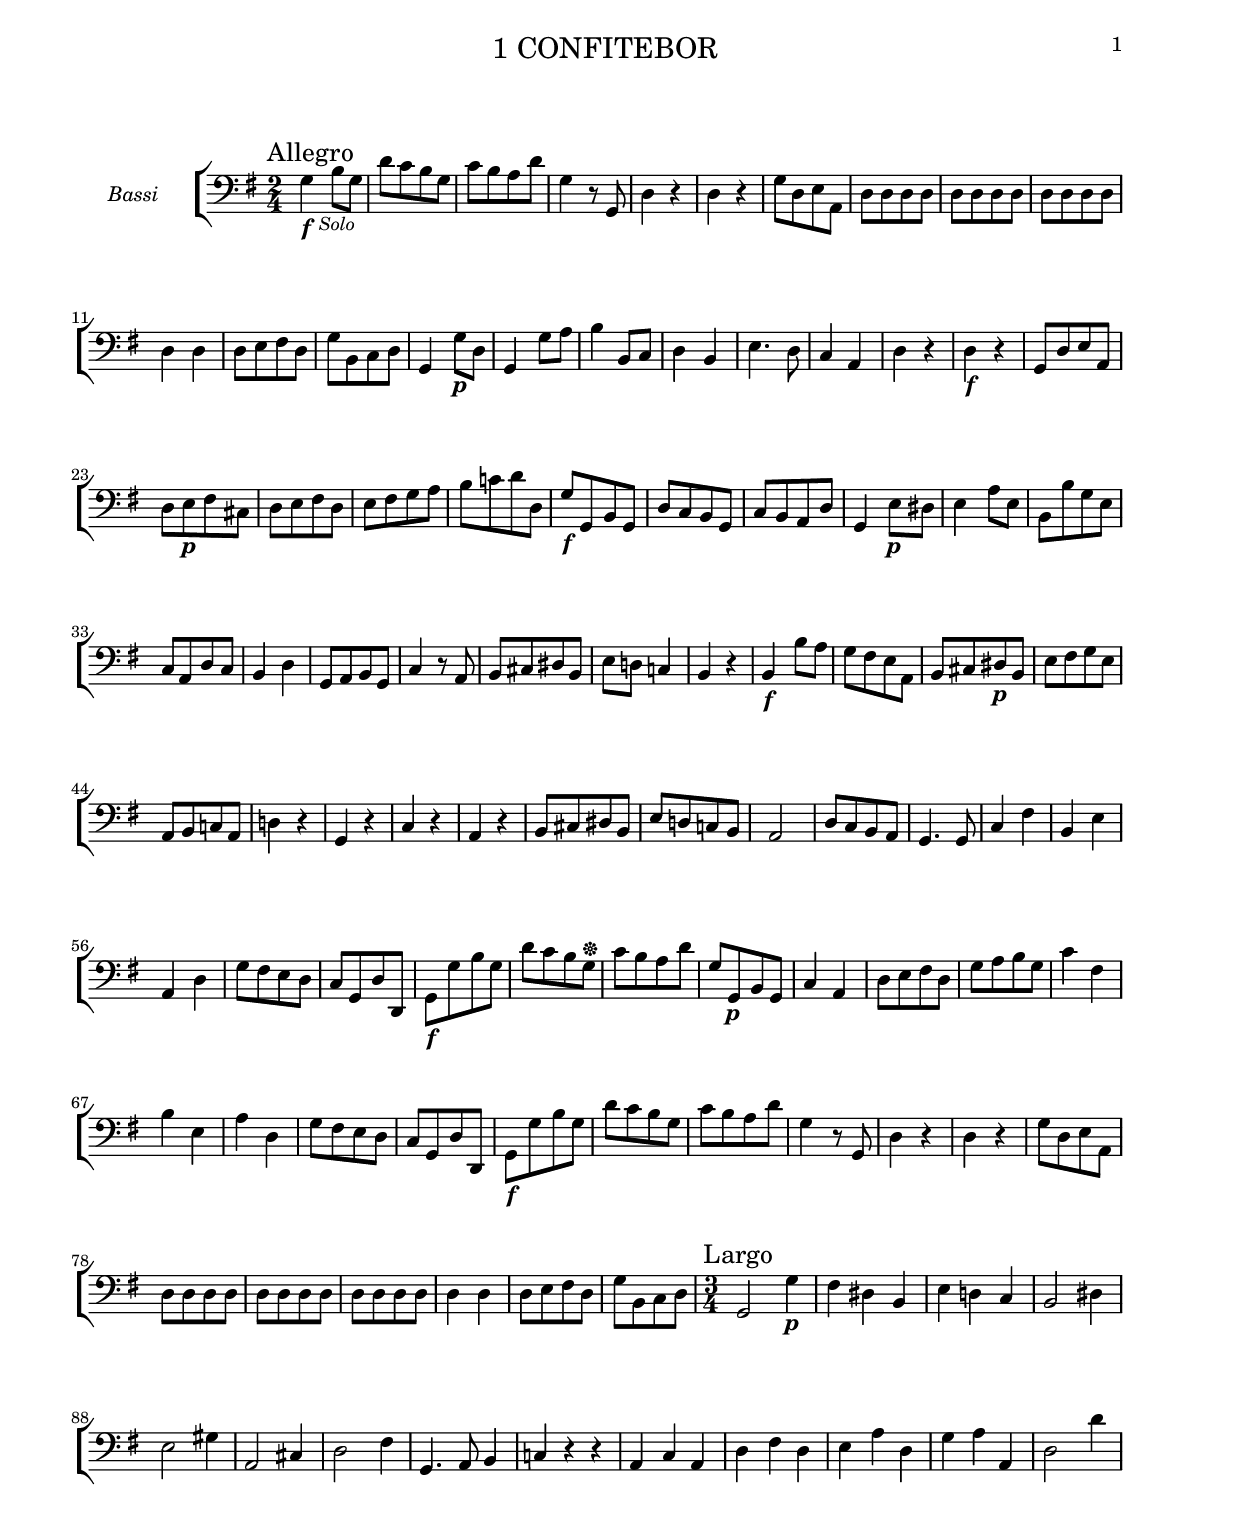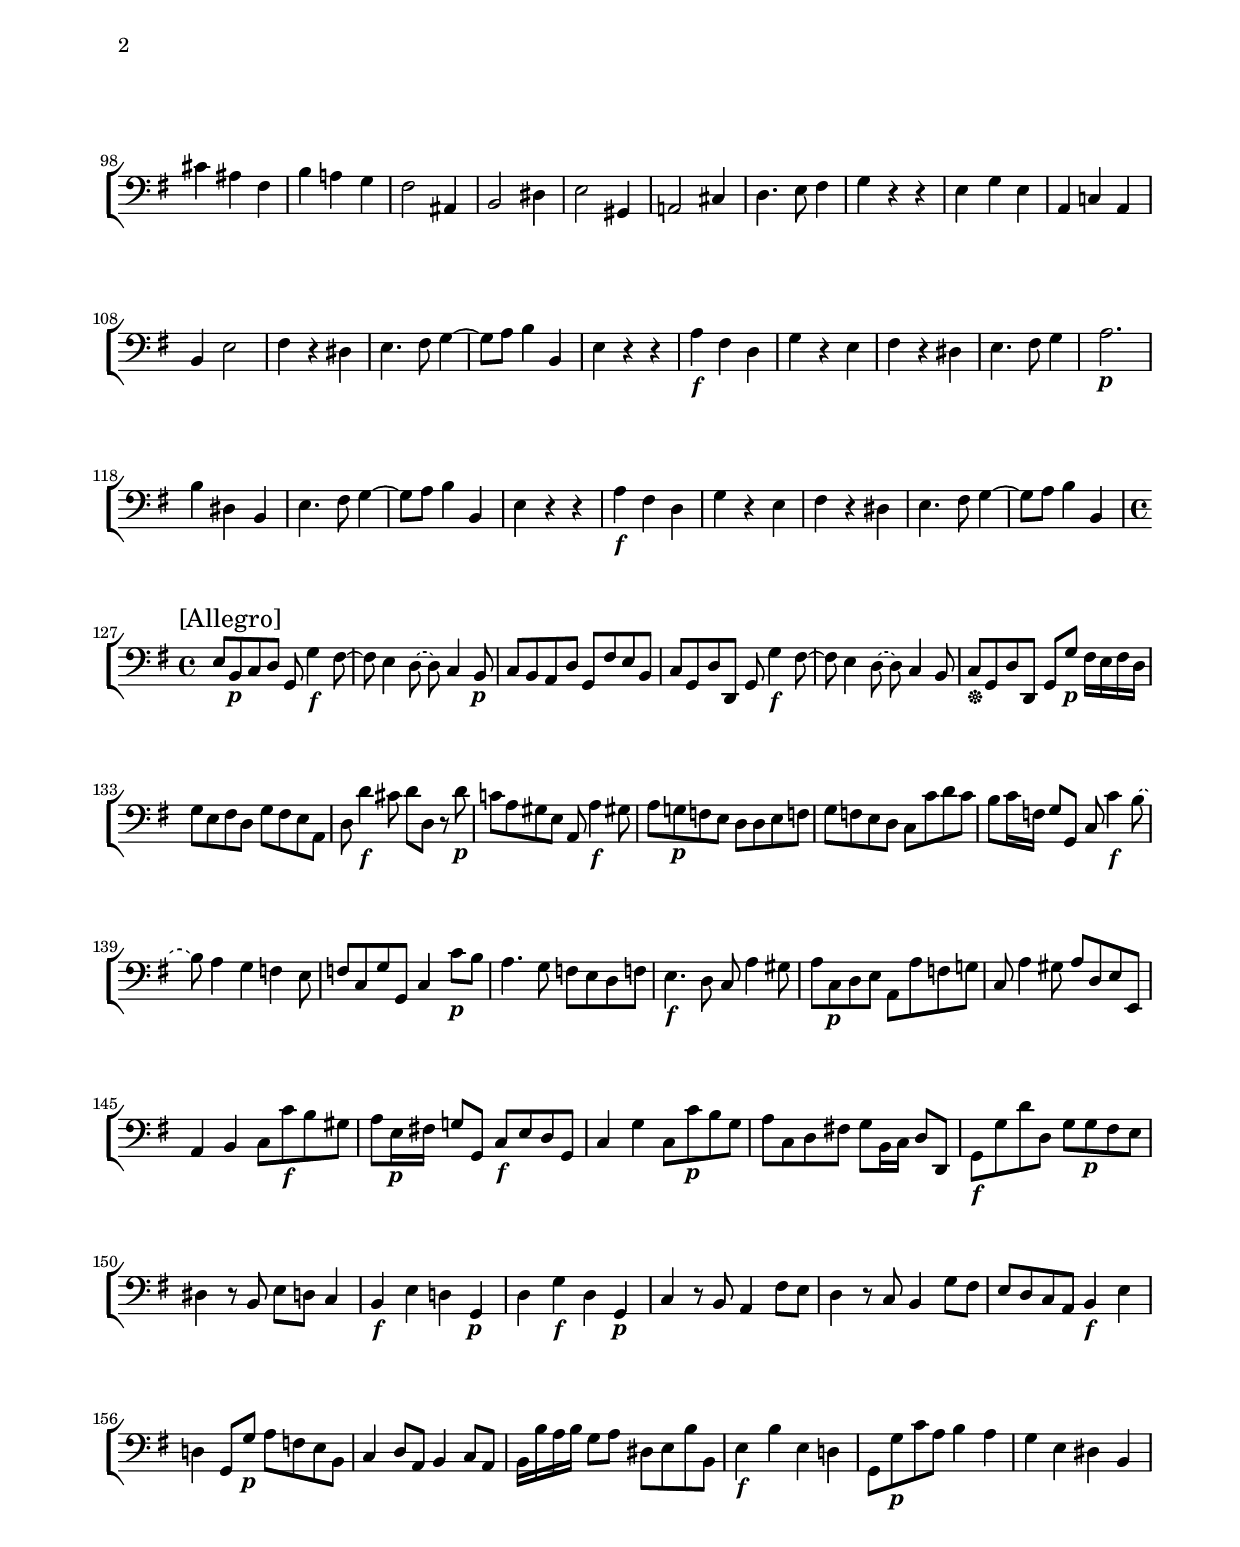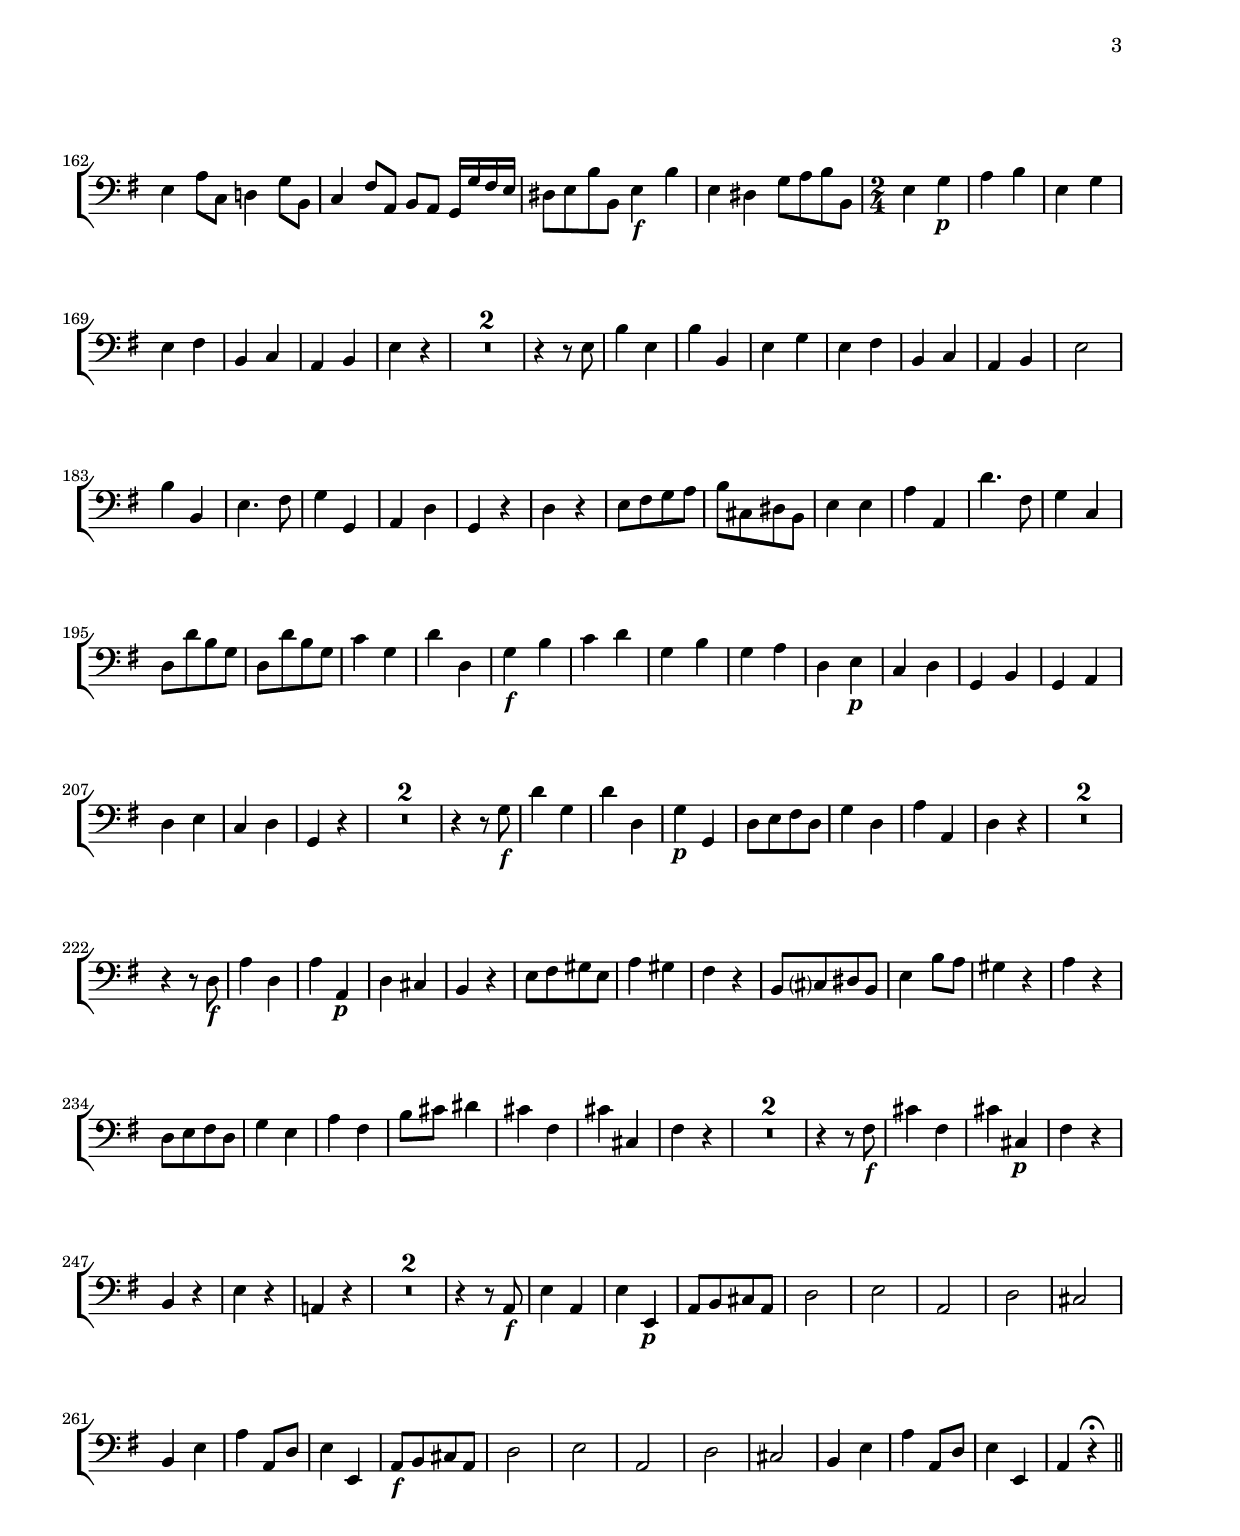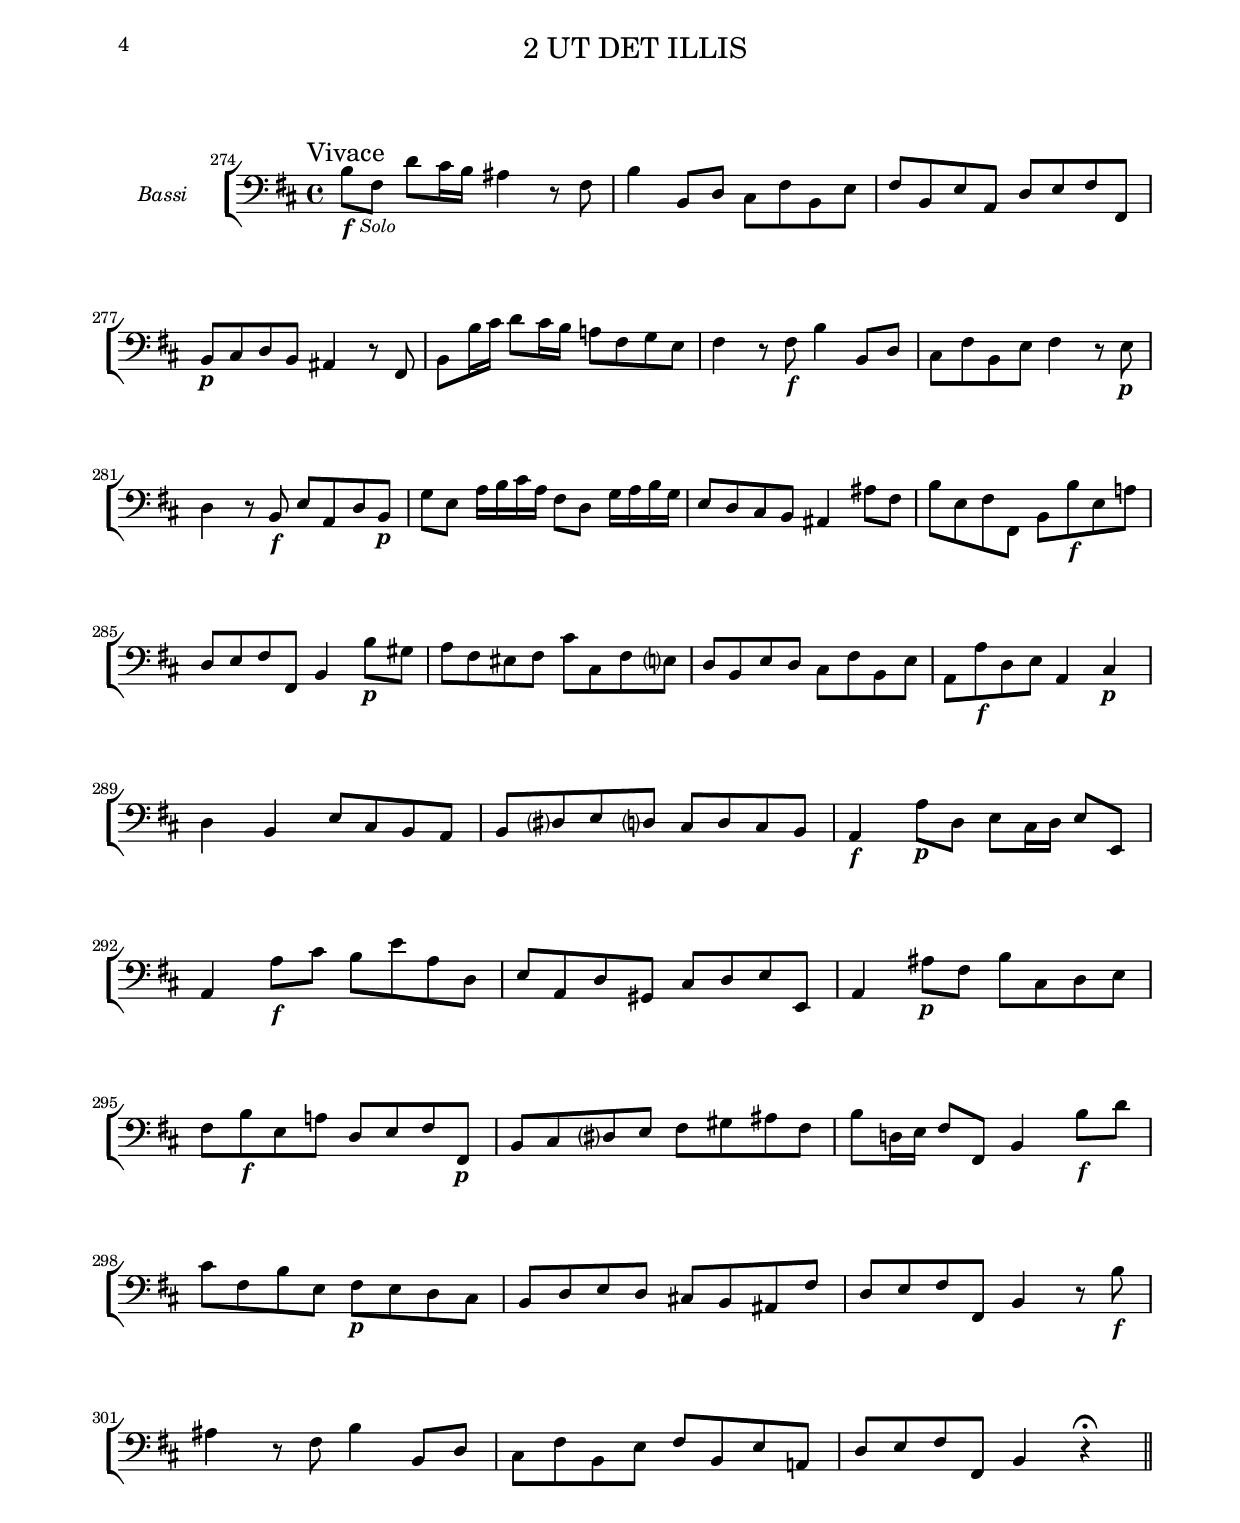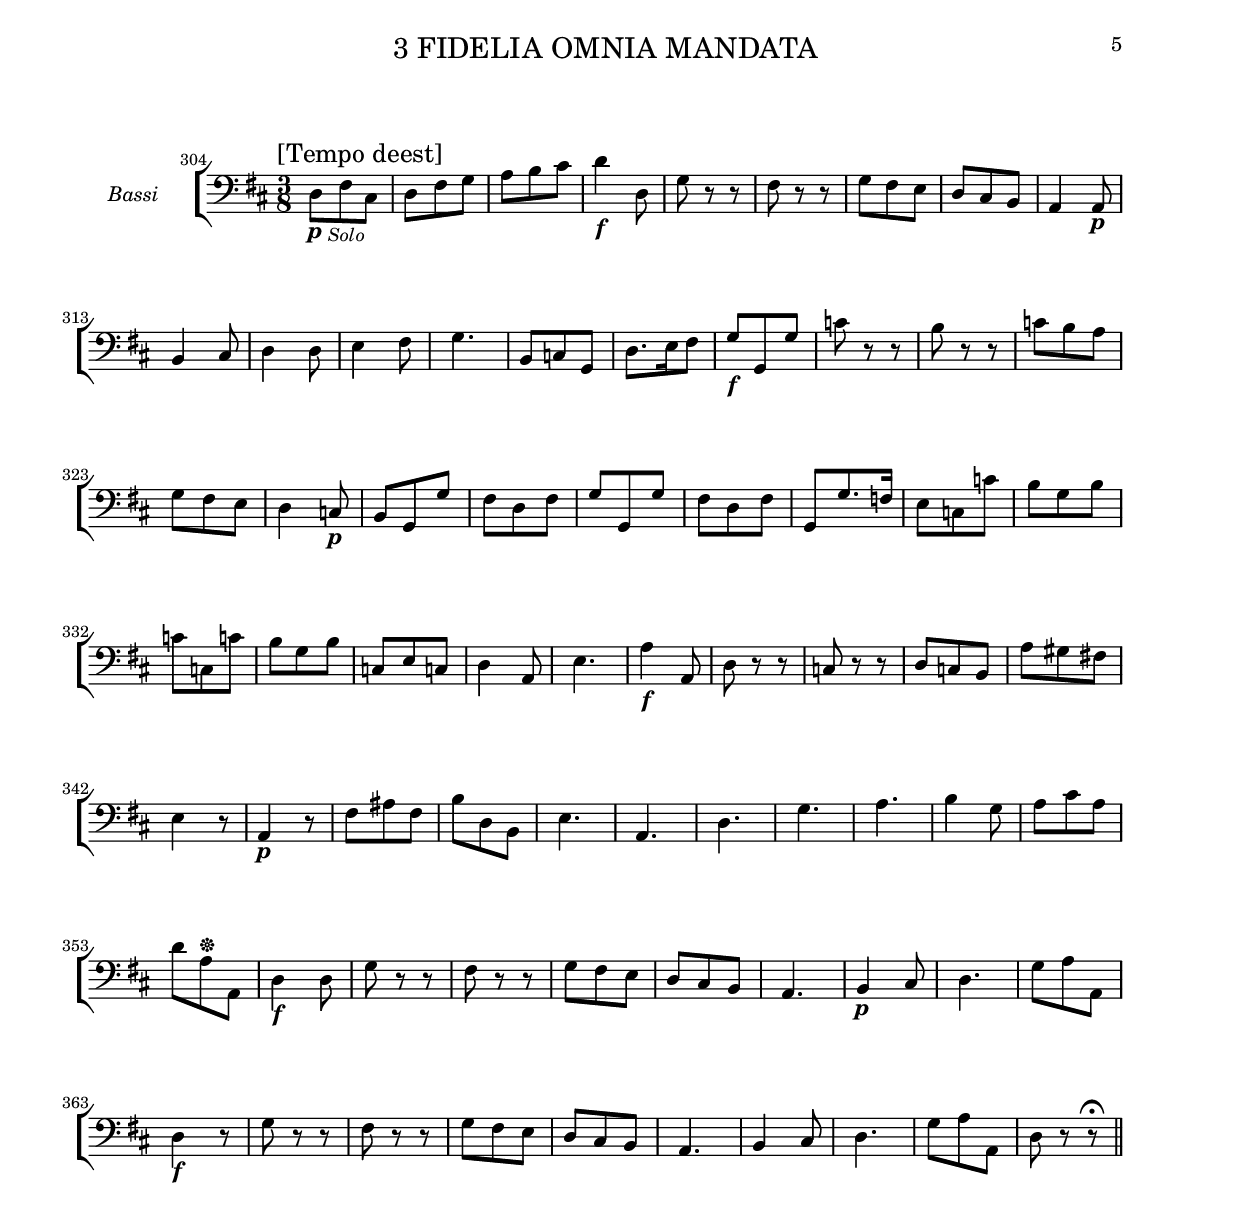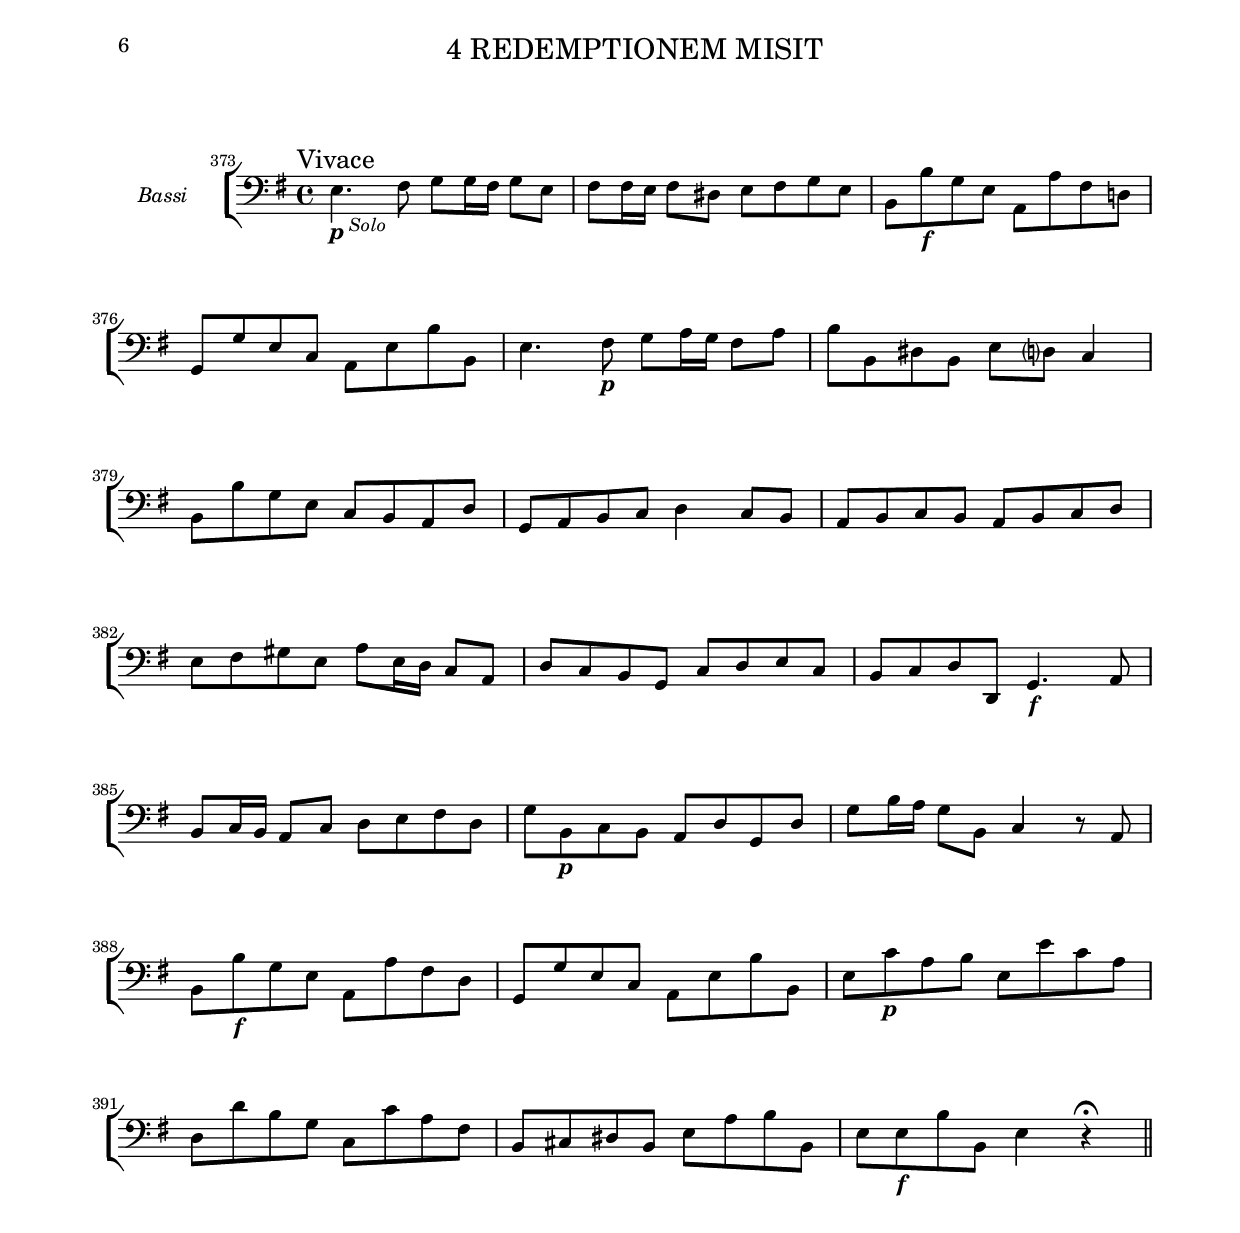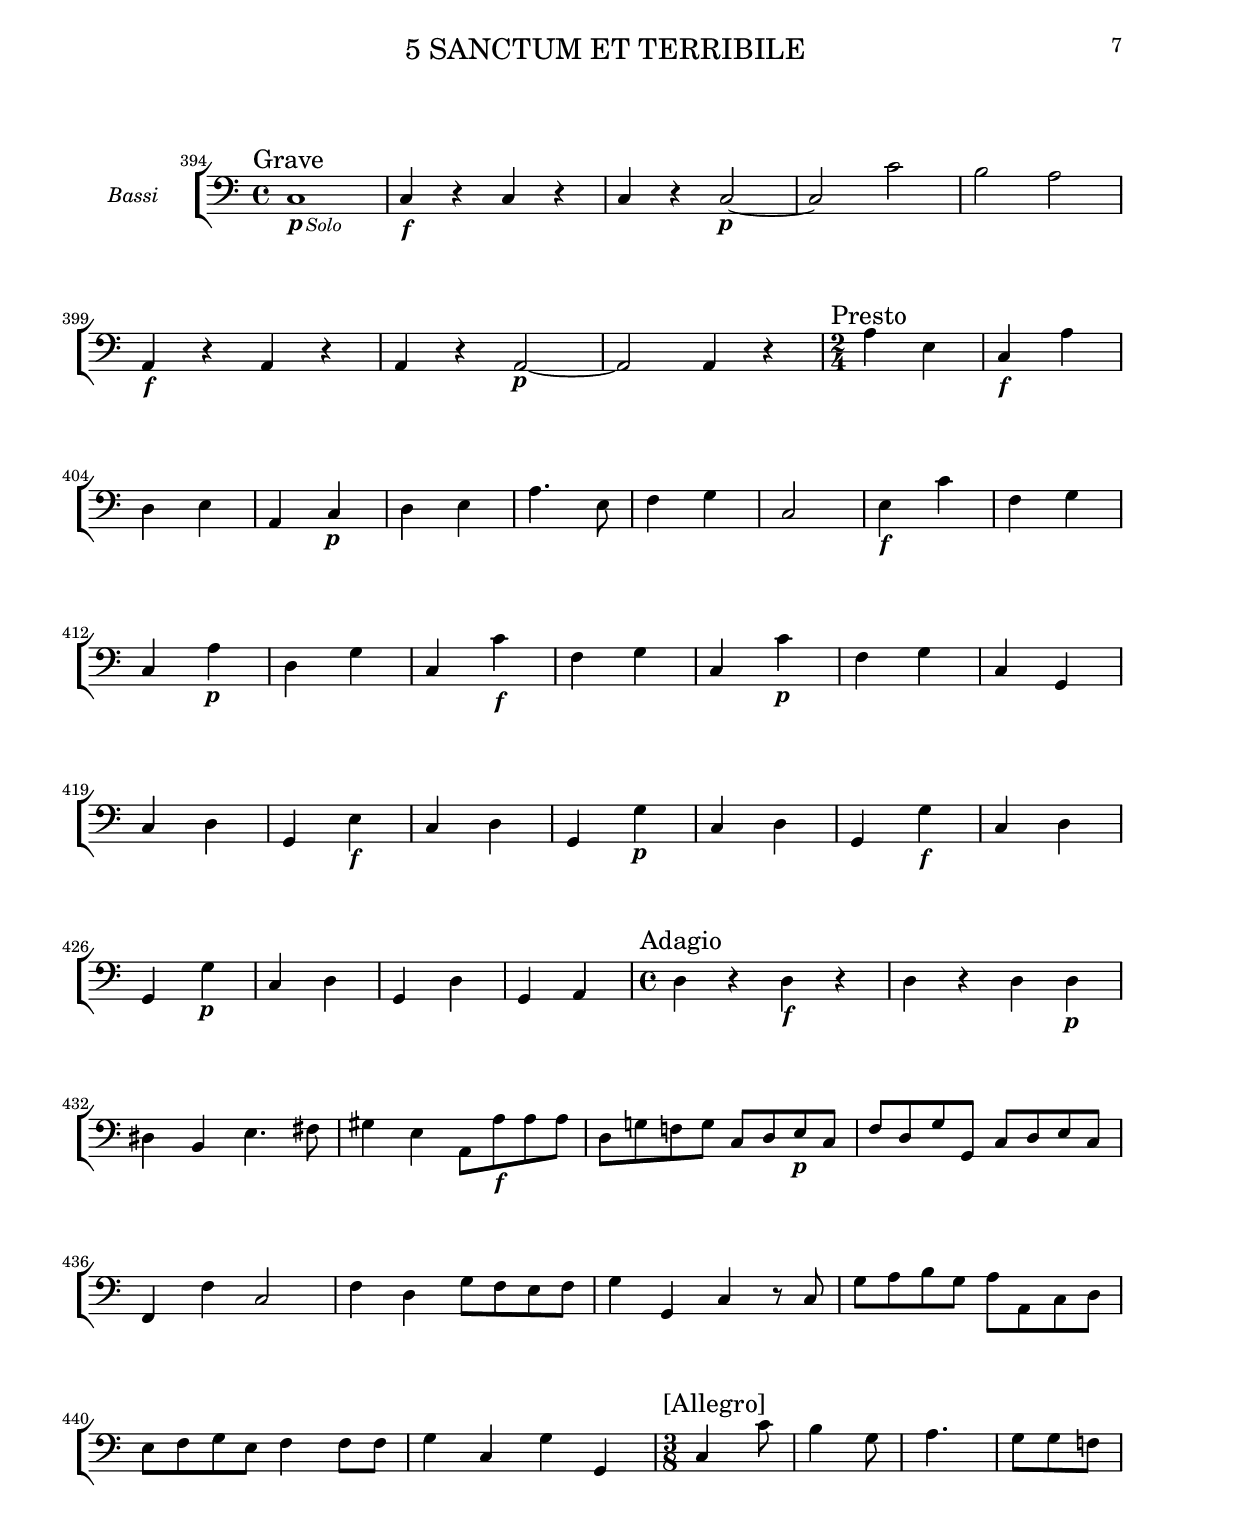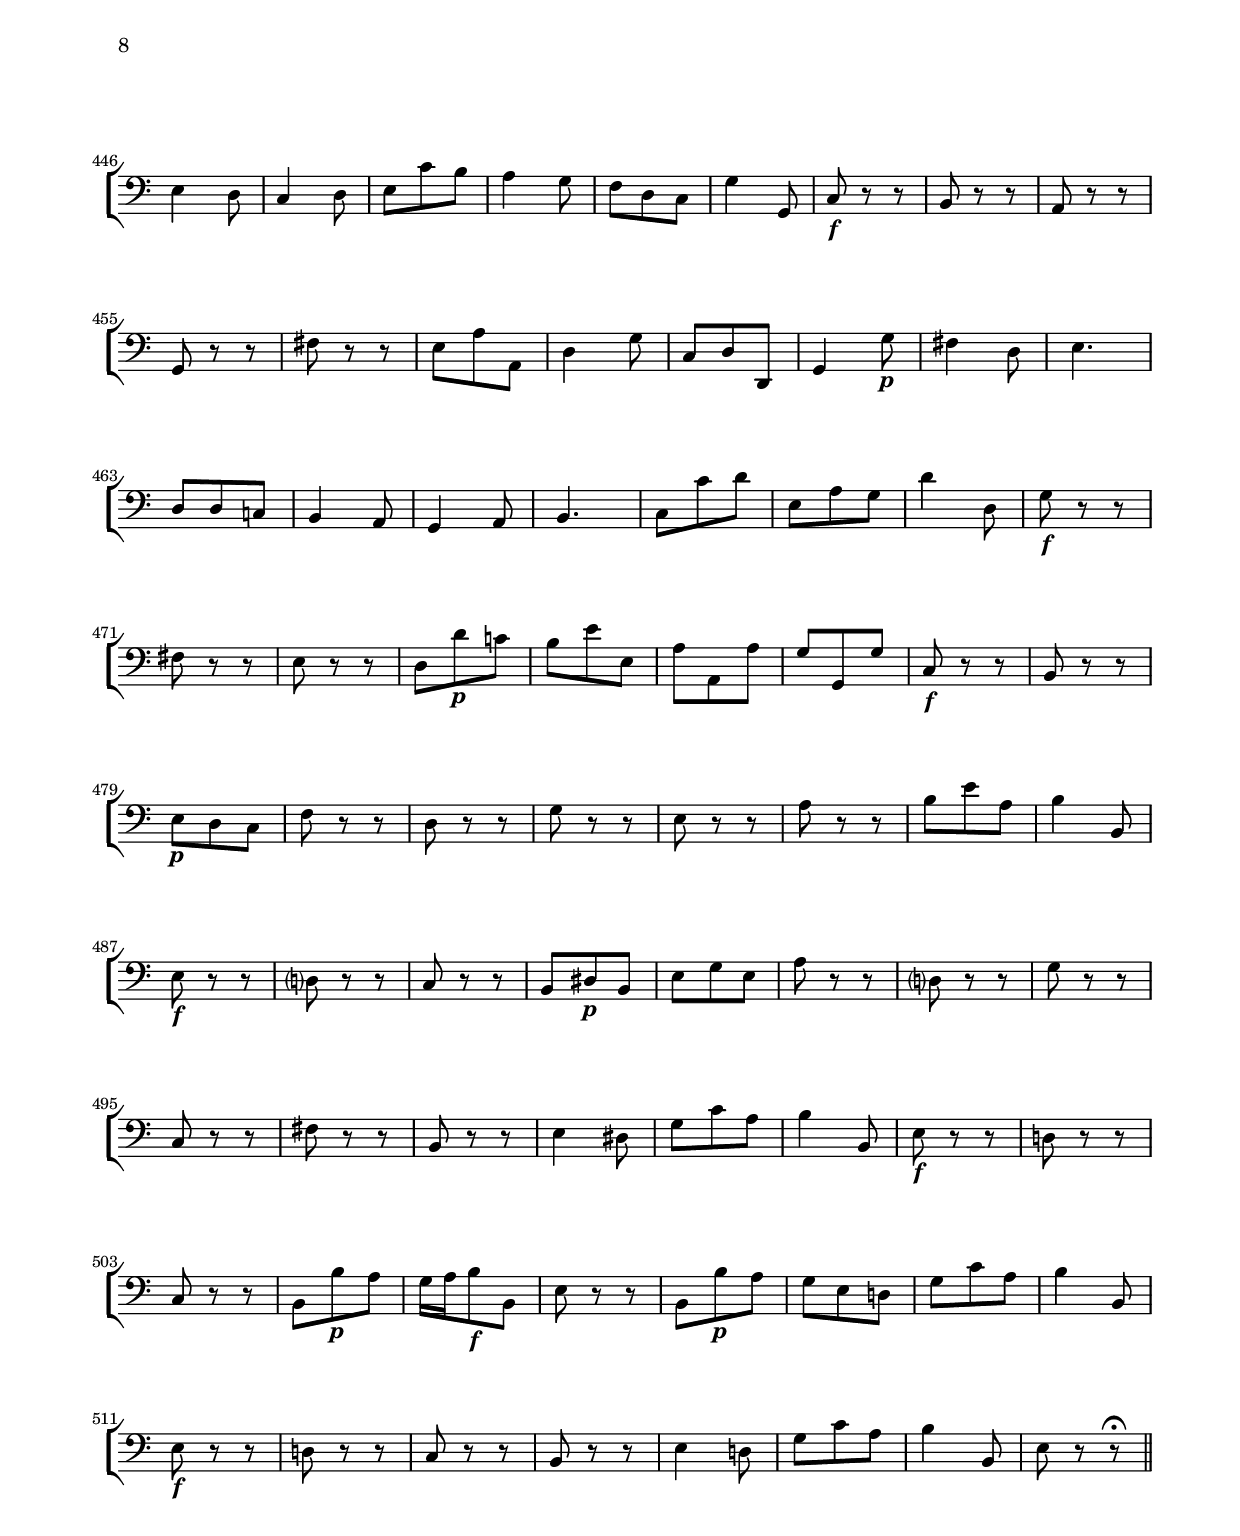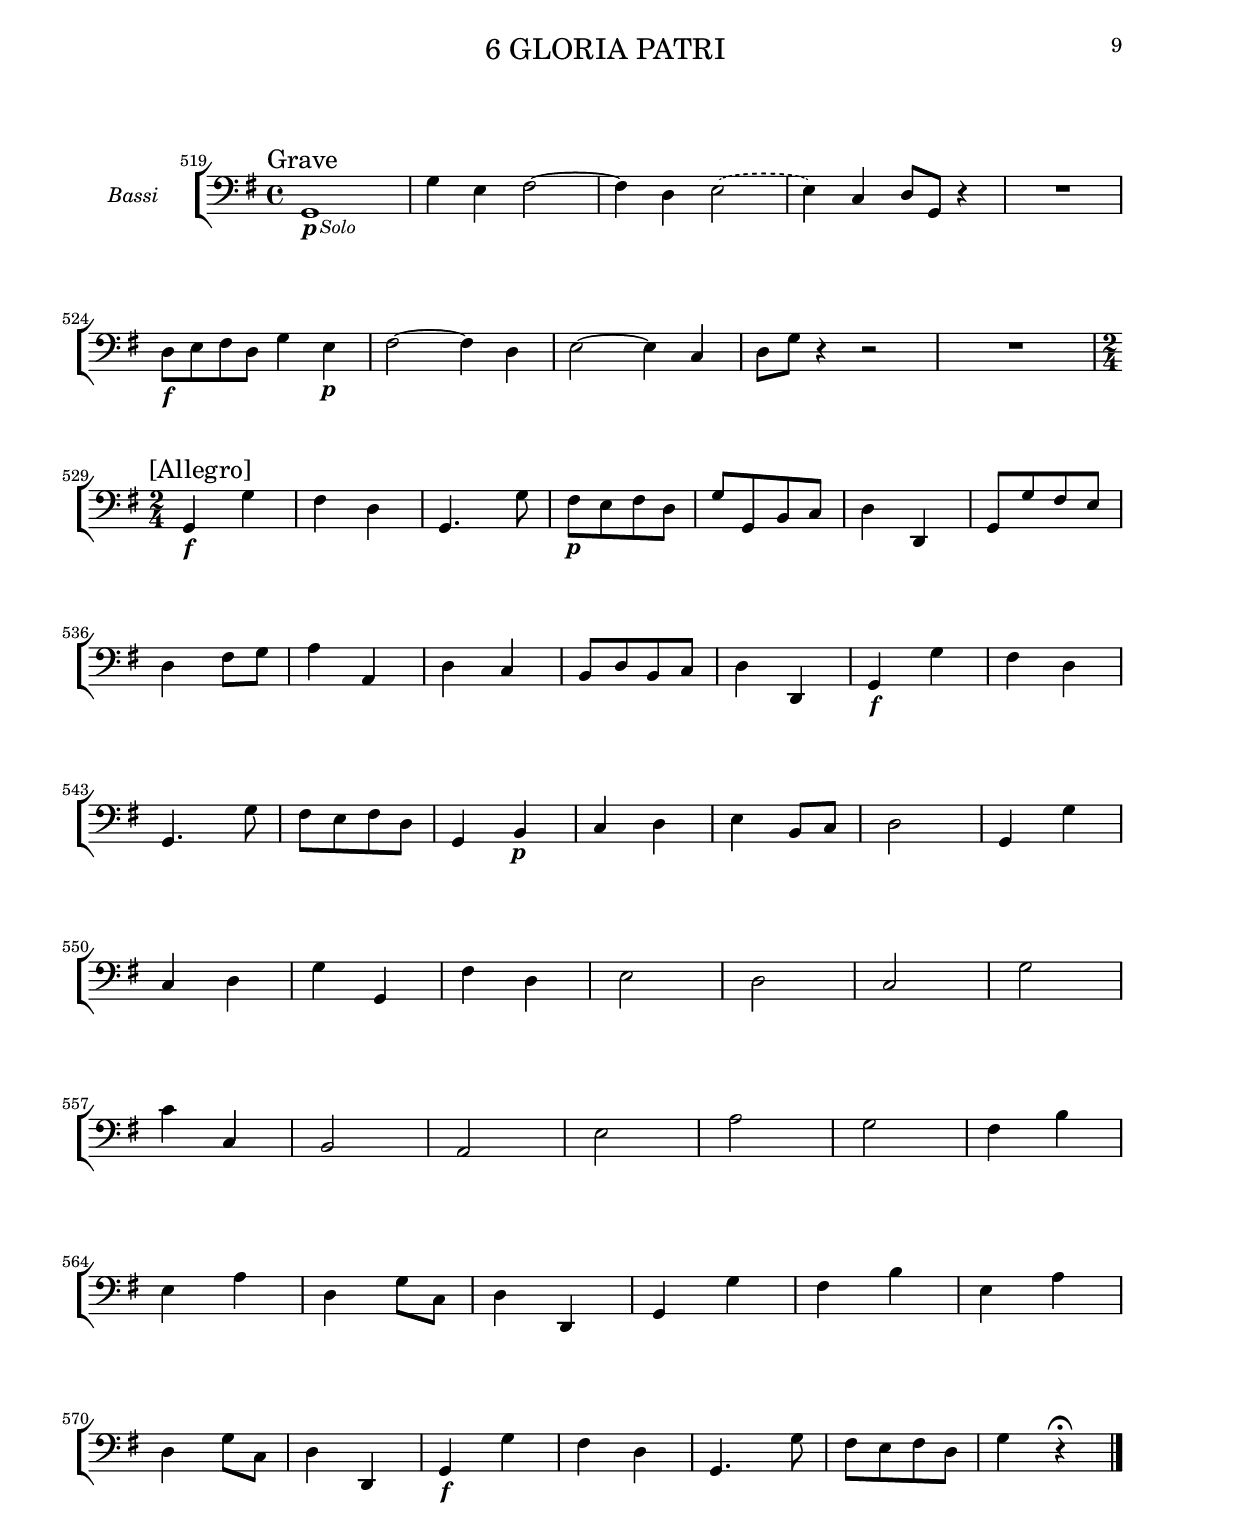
% (c) 2018 by Wolfgang Esser-Skala.
% This file is licensed under the Creative Commons Attribution-NonCommercial-ShareAlike 4.0 International License.
% To view a copy of this license, visit http://creativecommons.org/licenses/by-nc-sa/4.0/.

\version "2.18.0"

\include "../definitions.ly"

\paper {
	#(set-paper-size "a4" 'portrait)
	indent = 2\cm
	top-margin = 1.5\cm
	system-separator-markup = ##f
	system-system-spacing =
    #'((basic-distance . 17)
       (minimum-distance . 17)
       (padding . -100)
       (stretchability . 0))
	
	top-system-spacing =
    #'((basic-distance . 17)
       (minimum-distance . 17)
       (padding . -100)
       (stretchability . 0))
	
	top-markup-spacing =
    #'((basic-distance . 0)
       (minimum-distance . 0)
       (padding . -100)
       (stretchability . 0))
		
	markup-system-spacing =
    #'((basic-distance . 17)
       (minimum-distance . 17)
       (padding . -100)
       (stretchability . 0))
	
	last-bottom-spacing =
    #'((basic-distance . 0)
       (minimum-distance . 0)
       (padding . 0)
       (stretchability . 1.0e7))
	
	systems-per-page = #9
}

#(set-global-staff-size 17.82)

\layout {
	\context {
		\Staff
		instrumentName = "Bassi"
	}
}

\book {
	\bookpart {
		\header {
			movement = "1 CONFITEBOR"
		}
		\score {
			<<
				\new StaffGroup <<
					\new Staff { \ConfiteborOrgano }
				>>
			>>
		}
	}
	\bookpart {
		\header {
			movement = "2 UT DET ILLIS"
		}
		\score {
			<<
				\new StaffGroup <<
					\new Staff { \UtDetIllisOrgano }
				>>
			>>
		}
	}
	\bookpart {
		\header {
			movement = "3 FIDELIA OMNIA MANDATA"
		}
		\paper { systems-per-page = #7 }
		\score {
			<<
				\new StaffGroup <<
					\new Staff { \FideliaOrgano }
				>>
			>>
		}
	}
	\bookpart {
		\header {
			movement = "4 REDEMPTIONEM MISIT"
		}
		\paper { systems-per-page = #7 }
		\score {
			<<
				\new StaffGroup <<
					\new Staff { \RedemptionemOrgano }
				>>
			>>
		}
	}
	\bookpart {
		\header {
			movement = "5 SANCTUM ET TERRIBILE"
		}
		\score {
			<<
				\new StaffGroup <<
					\new Staff { \SanctumOrgano }
				>>
			>>
		}
	}
	\bookpart {
		\header {
			movement = "6 GLORIA PATRI"
		}
		\score {
			<<
				\new StaffGroup <<
					\new Staff { \GloriaOrgano }
				>>
			>>
		}
	}
}